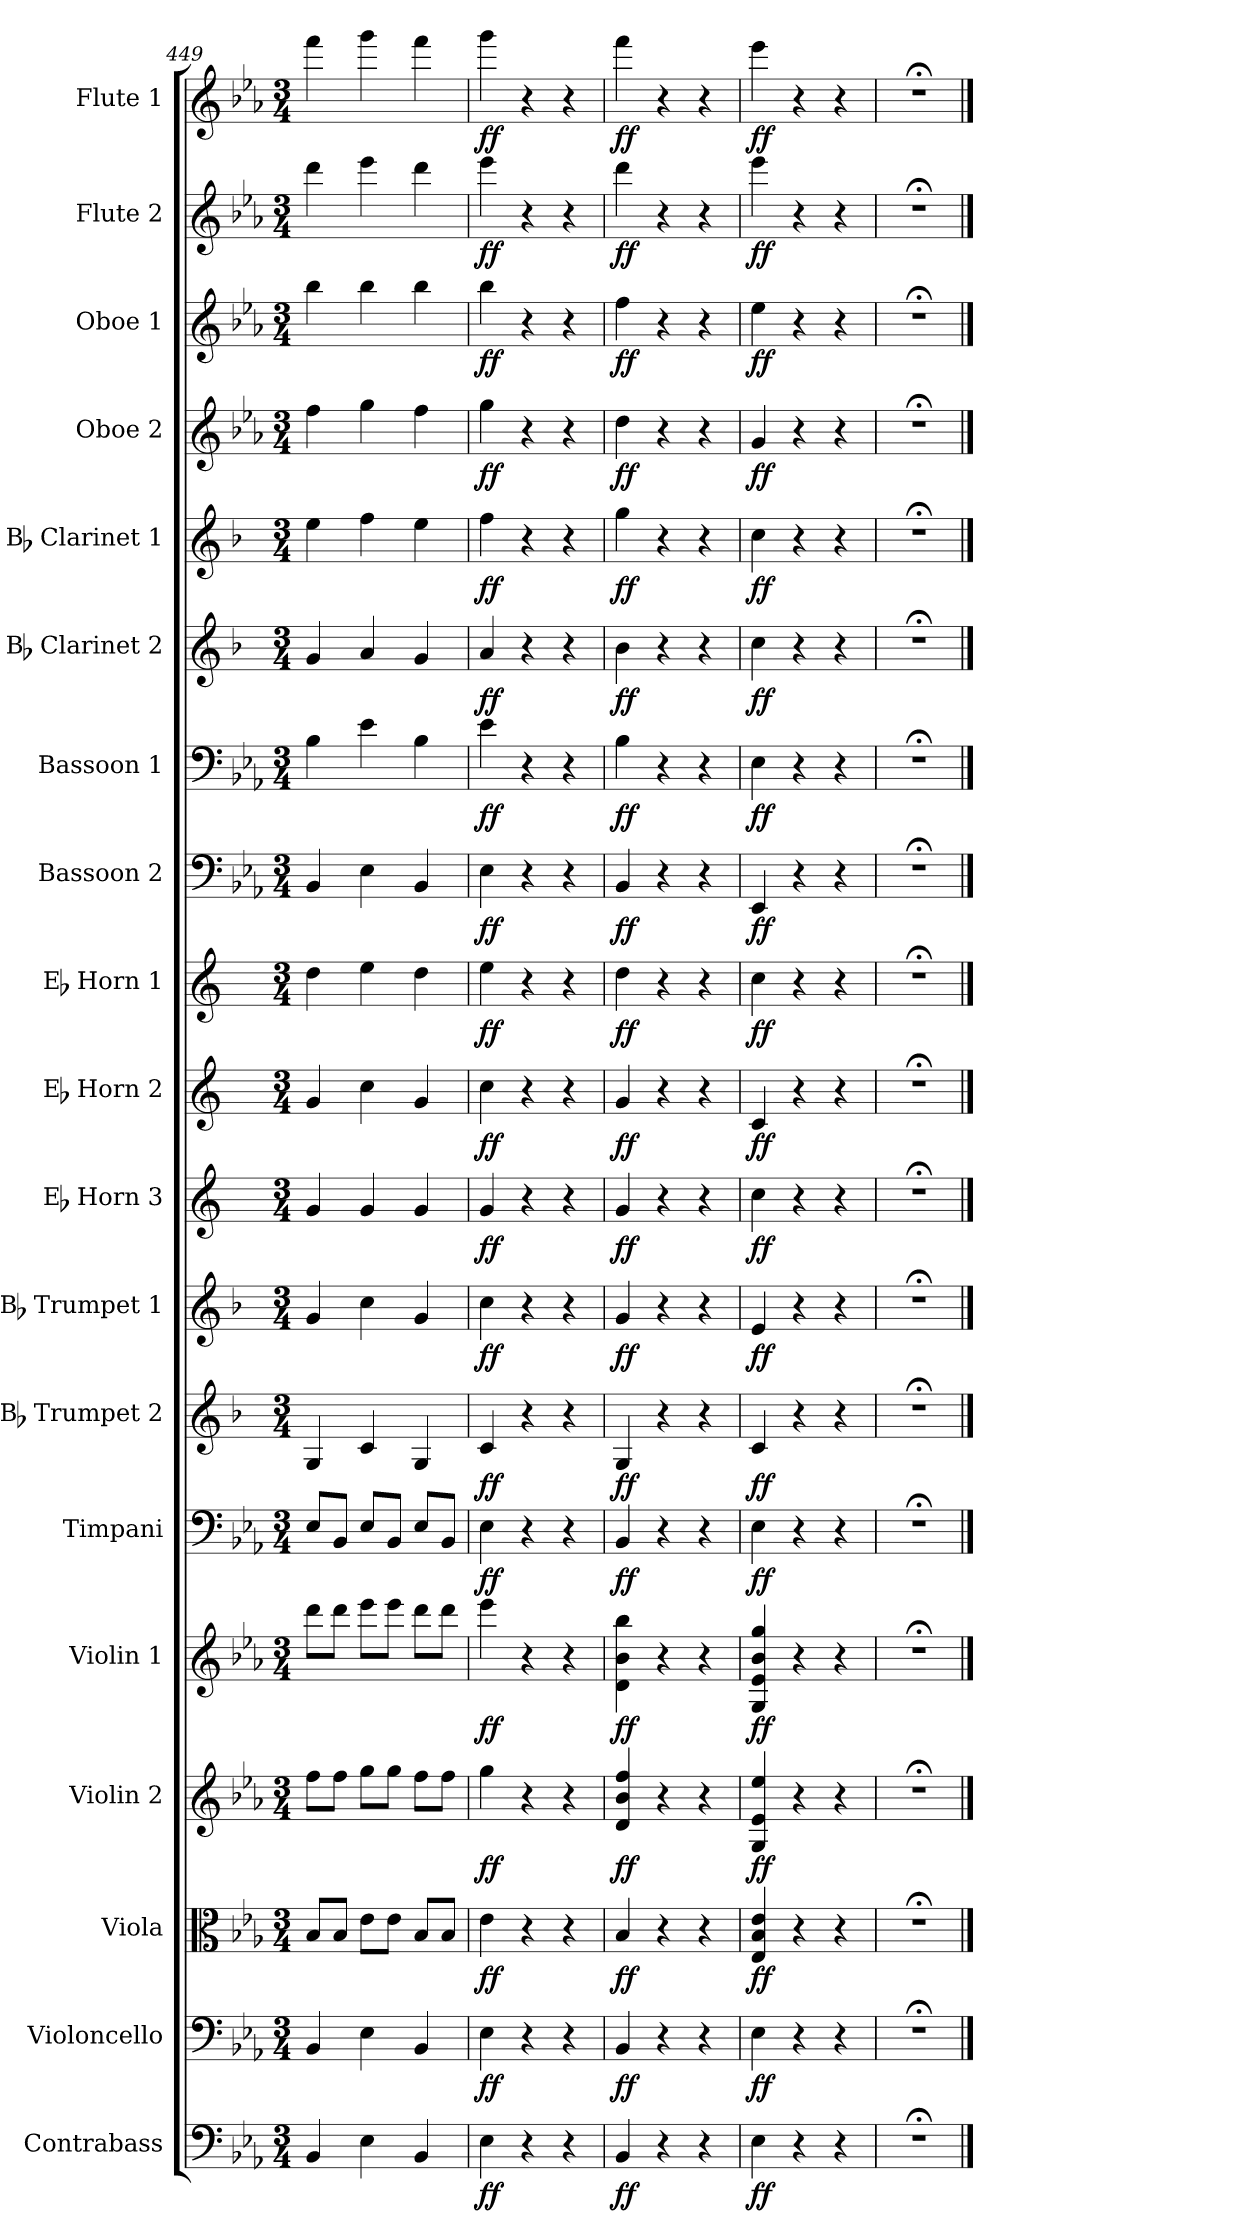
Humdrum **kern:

**kern	**dynam	**kern	**dynam	**kern	**dynam	**kern	**dynam	**kern	**dynam	**kern	**dynam	**kern	**dynam	**kern	**dynam	**kern	**dynam	**kern	**dynam	**kern	**dynam	**kern	**dynam	**kern	**dynam	**kern	**dynam	**kern	**dynam	**kern	**dynam	**kern	**dynam	**kern	**dynam	**kern	**dynam
*part19	*part19	*part18	*part18	*part17	*part17	*part16	*part16	*part15	*part15	*part14	*part14	*part13	*part13	*part12	*part12	*part11	*part11	*part10	*part10	*part9	*part9	*part8	*part8	*part7	*part7	*part6	*part6	*part5	*part5	*part4	*part4	*part3	*part3	*part2	*part2	*part1	*part1
*staff19	*staff19	*staff18	*staff18	*staff17	*staff17	*staff16	*staff16	*staff15	*staff15	*staff14	*staff14	*staff13	*staff13	*staff12	*staff12	*staff11	*staff11	*staff10	*staff10	*staff9	*staff9	*staff8	*staff8	*staff7	*staff7	*staff6	*staff6	*staff5	*staff5	*staff4	*staff4	*staff3	*staff3	*staff2	*staff2	*staff1	*staff1
*I"Contrabass	*	*I"Violoncello	*	*I"Viola	*	*I"Violin 2	*	*I"Violin 1	*	*I"Timpani	*	*I"Bb Trumpet 2	*	*I"Bb Trumpet 1	*	*I"Eb Horn 3	*	*I"Eb Horn 2	*	*I"Eb Horn 1	*	*I"Bassoon 2	*	*I"Bassoon 1	*	*I"Bb Clarinet 2	*	*I"Bb Clarinet 1	*	*I"Oboe 2	*	*I"Oboe 1	*	*I"Flute 2	*	*I"Flute 1	*
*I'Cb	*	*I'Vc	*	*I'Vla	*	*I'Vln 2	*	*I'Vln 1	*	*I'Timp	*	*I'Tpt 2	*	*I'Tpt 1	*	*I'Hn 3	*	*I'Hn 2	*	*I'Hn 1	*	*I'Bsn 2	*	*I'Bsn 1	*	*I'Cl 2	*	*I'Cl 1	*	*I'Ob 2	*	*I'Ob 1	*	*I'Fl 2	*	*I'Fl 1	*
*clefF4	*	*clefF4	*	*clefC3	*	*clefG2	*	*clefG2	*	*clefF4	*	*clefG2	*	*clefG2	*	*clefG2	*	*clefG2	*	*clefG2	*	*clefF4	*	*clefF4	*	*clefG2	*	*clefG2	*	*clefG2	*	*clefG2	*	*clefG2	*	*clefG2	*
*ITrd7c12	*	*	*	*	*	*	*	*	*	*	*	*ITrd1c2	*	*ITrd1c2	*	*ITrd5c9	*	*ITrd5c9	*	*ITrd5c9	*	*	*	*	*	*ITrd1c2	*	*ITrd1c2	*	*	*	*	*	*	*	*	*
*k[b-e-a-]	*	*k[b-e-a-]	*	*k[b-e-a-]	*	*k[b-e-a-]	*	*k[b-e-a-]	*	*k[b-e-a-]	*	*k[b-e-a-]	*	*k[b-e-a-]	*	*k[b-e-a-]	*	*k[b-e-a-]	*	*k[b-e-a-]	*	*k[b-e-a-]	*	*k[b-e-a-]	*	*k[b-e-a-]	*	*k[b-e-a-]	*	*k[b-e-a-]	*	*k[b-e-a-]	*	*k[b-e-a-]	*	*k[b-e-a-]	*
*M3/4	*	*M3/4	*	*M3/4	*	*M3/4	*	*M3/4	*	*M3/4	*	*M3/4	*	*M3/4	*	*M3/4	*	*M3/4	*	*M3/4	*	*M3/4	*	*M3/4	*	*M3/4	*	*M3/4	*	*M3/4	*	*M3/4	*	*M3/4	*	*M3/4	*
=449	=449	=449	=449	=449	=449	=449	=449	=449	=449	=449	=449	=449	=449	=449	=449	=449	=449	=449	=449	=449	=449	=449	=449	=449	=449	=449	=449	=449	=449	=449	=449	=449	=449	=449	=449	=449	=449
4BBB-/	.	4BB-/	.	8B-/L	.	8ff\L	.	8ddd\L	.	8E-/L	.	4F/	.	4f/	.	4B-/	.	4B-/	.	4f\	.	4BB-/	.	4B-\	.	4f/	.	4dd\	.	4ff\	.	4bb-\	.	4ddd\	.	4fff\	.
.	.	.	.	8B-/J	.	8ff\J	.	8ddd\J	.	8BB-/J	.	.	.	.	.	.	.	.	.	.	.	.	.	.	.	.	.	.	.	.	.	.	.	.	.	.	.
4EE-\	.	4E-\	.	8e-\L	.	8gg\L	.	8eee-\L	.	8E-/L	.	4B-/	.	4b-\	.	4B-/	.	4e-\	.	4g\	.	4E-\	.	4e-\	.	4g/	.	4ee-\	.	4gg\	.	4bb-\	.	4eee-\	.	4ggg\	.
.	.	.	.	8e-\J	.	8gg\J	.	8eee-\J	.	8BB-/J	.	.	.	.	.	.	.	.	.	.	.	.	.	.	.	.	.	.	.	.	.	.	.	.	.	.	.
4BBB-/	.	4BB-/	.	8B-/L	.	8ff\L	.	8ddd\L	.	8E-/L	.	4F/	.	4f/	.	4B-/	.	4B-/	.	4f\	.	4BB-/	.	4B-\	.	4f/	.	4dd\	.	4ff\	.	4bb-\	.	4ddd\	.	4fff\	.
.	.	.	.	8B-/J	.	8ff\J	.	8ddd\J	.	8BB-/J	.	.	.	.	.	.	.	.	.	.	.	.	.	.	.	.	.	.	.	.	.	.	.	.	.	.	.
=450	=450	=450	=450	=450	=450	=450	=450	=450	=450	=450	=450	=450	=450	=450	=450	=450	=450	=450	=450	=450	=450	=450	=450	=450	=450	=450	=450	=450	=450	=450	=450	=450	=450	=450	=450	=450	=450
!	!LO:DY:b	!	!LO:DY:b	!	!LO:DY:b	!	!LO:DY:b	!	!LO:DY:b	!	!LO:DY:b	!	!LO:DY:b	!	!LO:DY:b	!	!LO:DY:b	!	!LO:DY:b	!	!LO:DY:b	!	!LO:DY:b	!	!LO:DY:b	!	!LO:DY:b	!	!LO:DY:b	!	!LO:DY:b	!	!LO:DY:b	!	!LO:DY:b	!	!LO:DY:b
4EE-\	ff	4E-\	ff	4e-\	ff	4gg\	ff	4eee-\	ff	4E-\	ff	4B-/	ff	4b-\	ff	4B-/	ff	4e-\	ff	4g\	ff	4E-\	ff	4e-\	ff	4g/	ff	4ee-\	ff	4gg\	ff	4bb-\	ff	4eee-\	ff	4ggg\	ff
4r	.	4r	.	4r	.	4r	.	4r	.	4r	.	4r	.	4r	.	4r	.	4r	.	4r	.	4r	.	4r	.	4r	.	4r	.	4r	.	4r	.	4r	.	4r	.
4r	.	4r	.	4r	.	4r	.	4r	.	4r	.	4r	.	4r	.	4r	.	4r	.	4r	.	4r	.	4r	.	4r	.	4r	.	4r	.	4r	.	4r	.	4r	.
=451	=451	=451	=451	=451	=451	=451	=451	=451	=451	=451	=451	=451	=451	=451	=451	=451	=451	=451	=451	=451	=451	=451	=451	=451	=451	=451	=451	=451	=451	=451	=451	=451	=451	=451	=451	=451	=451
!	!LO:DY:b	!	!LO:DY:b	!	!LO:DY:b	!	!LO:DY:b	!	!LO:DY:b	!	!LO:DY:b	!	!LO:DY:b	!	!LO:DY:b	!	!LO:DY:b	!	!LO:DY:b	!	!LO:DY:b	!	!LO:DY:b	!	!LO:DY:b	!	!LO:DY:b	!	!LO:DY:b	!	!LO:DY:b	!	!LO:DY:b	!	!LO:DY:b	!	!LO:DY:b
4BBB-/	ff	4BB-/	ff	4B-/	ff	4d/ 4b-/ 4ff/	ff	4d\ 4b-\ 4bb-\	ff	4BB-/	ff	4F/	ff	4f/	ff	4B-/	ff	4B-/	ff	4f\	ff	4BB-/	ff	4B-\	ff	4a-\	ff	4ff\	ff	4dd\	ff	4ff\	ff	4ddd\	ff	4fff\	ff
4r	.	4r	.	4r	.	4r	.	4r	.	4r	.	4r	.	4r	.	4r	.	4r	.	4r	.	4r	.	4r	.	4r	.	4r	.	4r	.	4r	.	4r	.	4r	.
4r	.	4r	.	4r	.	4r	.	4r	.	4r	.	4r	.	4r	.	4r	.	4r	.	4r	.	4r	.	4r	.	4r	.	4r	.	4r	.	4r	.	4r	.	4r	.
=452	=452	=452	=452	=452	=452	=452	=452	=452	=452	=452	=452	=452	=452	=452	=452	=452	=452	=452	=452	=452	=452	=452	=452	=452	=452	=452	=452	=452	=452	=452	=452	=452	=452	=452	=452	=452	=452
!	!LO:DY:b	!	!LO:DY:b	!	!LO:DY:b	!	!LO:DY:b	!	!LO:DY:b	!	!LO:DY:b	!	!LO:DY:b	!	!LO:DY:b	!	!LO:DY:b	!	!LO:DY:b	!	!LO:DY:b	!	!LO:DY:b	!	!LO:DY:b	!	!LO:DY:b	!	!LO:DY:b	!	!LO:DY:b	!	!LO:DY:b	!	!LO:DY:b	!	!LO:DY:b
4EE-\	ff	4E-\	ff	4E-/ 4B-/ 4e-/	ff	4G/ 4e-/ 4ee-/	ff	4G/ 4e-/ 4b-/ 4gg/	ff	4E-\	ff	4B-/	ff	4d/	ff	4e-\	ff	4E-/	ff	4e-\	ff	4EE-/	ff	4E-\	ff	4b-\	ff	4b-\	ff	4g/	ff	4ee-\	ff	4eee-\	ff	4eee-\	ff
4r	.	4r	.	4r	.	4r	.	4r	.	4r	.	4r	.	4r	.	4r	.	4r	.	4r	.	4r	.	4r	.	4r	.	4r	.	4r	.	4r	.	4r	.	4r	.
4r	.	4r	.	4r	.	4r	.	4r	.	4r	.	4r	.	4r	.	4r	.	4r	.	4r	.	4r	.	4r	.	4r	.	4r	.	4r	.	4r	.	4r	.	4r	.
=453	=453	=453	=453	=453	=453	=453	=453	=453	=453	=453	=453	=453	=453	=453	=453	=453	=453	=453	=453	=453	=453	=453	=453	=453	=453	=453	=453	=453	=453	=453	=453	=453	=453	=453	=453	=453	=453
2.r;<	.	2.r;<	.	2.r;<	.	2.r;<	.	2.r;<	.	2.r;<	.	2.r;<	.	2.r;<	.	2.r;<	.	2.r;<	.	2.r;<	.	2.r;<	.	2.r;<	.	2.r;<	.	2.r;<	.	2.r;<	.	2.r;<	.	2.r;<	.	2.r;<	.
==	==	==	==	==	==	==	==	==	==	==	==	==	==	==	==	==	==	==	==	==	==	==	==	==	==	==	==	==	==	==	==	==	==	==	==	==	==
*-	*-	*-	*-	*-	*-	*-	*-	*-	*-	*-	*-	*-	*-	*-	*-	*-	*-	*-	*-	*-	*-	*-	*-	*-	*-	*-	*-	*-	*-	*-	*-	*-	*-	*-	*-	*-	*-
